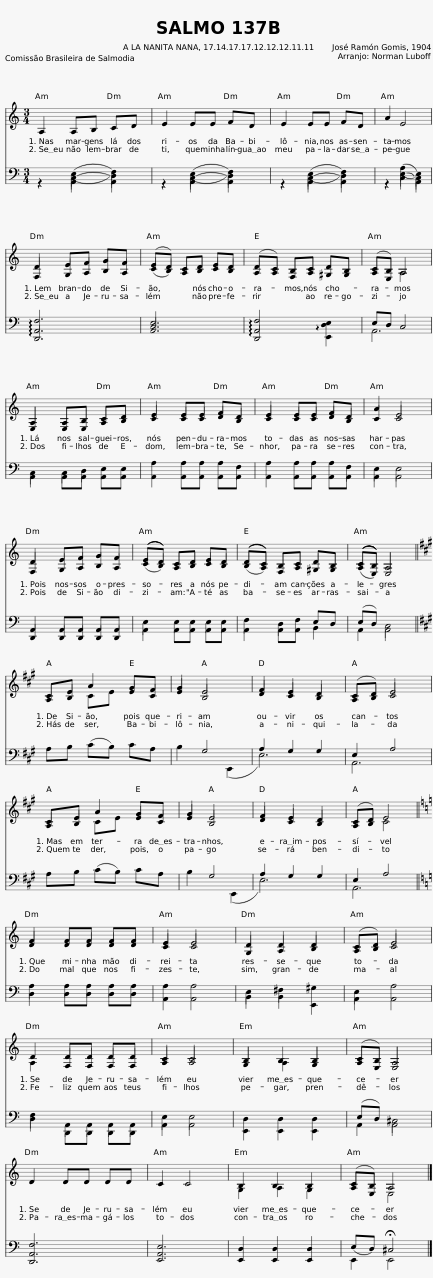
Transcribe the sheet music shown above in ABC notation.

X:1
%%score { ( 1 5 ) | ( 2 3 4 ) }
L:1/8
M:3/4
I:linebreak $
K:C
V:1 treble
V:5 treble
V:2 bass
V:3 bass
V:4 bass
V:1
 A,2 A,B, CD | E2 EE FD | E2 EE FD | A2 E4 |$ D2 EF GF | %5
 (ED) CD ED | (DC) B,C DB, | (CB,) A,4 |$ A,2 A,B, CD | E2 EE FD | %10
 E2 EE FD | A2 E4 |$ D2 EF GF | (((ED))) CD ED | (((DC))) B,C DB, | %15
 (((CB,))) A,4 ||$[K:A] CE A2 GF | G2 E4 | F2 E2 D2 | (CD) E4 |$ %20
 CE A2 GF | G2 E4 | F2 E2 D2 | (CD) E4 ||$[K:C] F2 FF FF | %25
 E2 E4 | D2 D2 D2 | (CD) E4 |$ D2 DD DD | C2 C4 | %30
 B,2 B,2 B,2 | (CB,) A,4 |$ D2 DD DD | C2 C4 | B,2 B,2 B,2 | %35
 (CB,) A,4 |] %36
V:2
 z2 ((E,2 F,2)) | z2 ((E,2 F,2)) | z2 ((E,2 F,2)) | z2 ((A,2 E,2)) |$ !arpeggio![A,,F,]6 | %5
 [C,E,]6 | !arpeggio![A,,F,]4 !arpeggio![D,E,]2 | E,D, C,4 |$ C,2 C,D, E,E, | A,2 A,A, A,F, | %10
 A,2 A,A, A,F, | E,2 E,4 |$ A,,2 A,,A,, A,,A,, | E,2 E,E, E,E, | F,2 D,F, E,D, | %15
 (E,D,) C,4 ||$[K:A] A,B, (CB,) CA, | B,2 G,4 | A,2 G,2 G,2 | E,2 A,4 |$ %20
 A,B, (CB,) CA, | B,2 G,4 | A,2 G,2 G,2 | E,2 A,4 ||$[K:C] A,2 A,A, A,A, | %25
 A,2 A,4 | E,2 ^F,2 ^G,2 | E,2 A,4 |$ F,2 A,,A,, A,,A,, | E,2 E,4 | %30
 D,2 D,2 D,2 | (E,D,) ^C,4 |$ [D,,A,,F,]6 | [E,,A,,E,]6 | [E,,D,]2 [E,,D,]2 [E,,D,]2 | %35
 (E,D,) !fermata!^C,4 |] %36
V:3
 x2 (C,2 D,2) | x2 (C,2 D,2) | x2 (C,2 D,2) | x2 (E,2 C,2) |$ x6 | %5
 x6 | x6 | A,,6 |$ A,,2 A,,A,, A,,A,, | A,,2 A,,A,, A,,A,, | %10
 A,,2 A,,A,, A,,A,, | A,,2 A,,4 |$ D,,2 D,,D,, D,,D,, | A,,2 A,,A,, A,,A,, | A,,2 A,,A,, B,,2 | %15
 A,,2 A,,4 ||$[K:A] x6 | x4 (E,,2 | E,6) | A,,6 |$ %20
 x6 | x4 (E,,2 | E,6) | A,,6 ||$[K:C] D,2 D,D, D,D, | %25
 A,,2 A,,4 | B,,2 B,,2 E,,2 | A,,2 A,,4 |$ D,2 D,,D,, D,,D,, | A,,2 A,,4 | %30
 E,,2 E,,2 E,,2 | A,,2 A,,4 |$ x6 | x6 | x6 | %35
 E,,2 E,,4 |] %36
V:4
 x2 A,,2 A,,2 | x2 A,,2 A,,2 | x2 A,,2 A,,2 | x2 C,2 A,,2 |$ D,,6 | %5
 A,,6 | D,,4 E,,2 | x6 |$ x6 | x6 | %10
 x6 | x6 |$ x6 | x6 | x6 | %15
 x6 ||$[K:A] x6 | x6 | x6 | x6 |$ %20
 x6 | x6 | x6 | x6 ||$[K:C] x6 | %25
 x6 | x6 | x6 |$ x6 | x6 | %30
 x6 | x6 |$ x6 | x6 | x6 | %35
 x6 |] %36
V:5
 x6 | x6 | x6 | x6 |$ F,2 G,A, B,A, | %5
 (CB,) A,B, CB, | A,A, F,A, ^G,G, | A,E, A,4 |$ E,2 E,E, A,B, | C2 CC DB, | %10
 C2 CC DB, | C2 C4 |$ F,2 G,A, B,A, | (CB,) A,B, CB, | (B,A,) F,A, ^G,G, | %15
 ((A,E,)) E,4 ||$[K:A] A,B, CE EC | E2 B,4 | D2 C2 B,2 | A,B, C4 |$ %20
 A,B, CE EC | E2 B,4 | D2 C2 B,2 | A,B, C4 ||$[K:C] D2 DD DD | %25
 C2 C4 | G,2 A,2 B,2 | A,B, C4 |$ A,2 F,F, F,F, | A,2 A,4 | %30
 G,2 A,2 G,2 | A,E, E,4 |$ x6 | x6 | G,2 A,2 G,2 | %35
 A,E, E,4 |] %36
